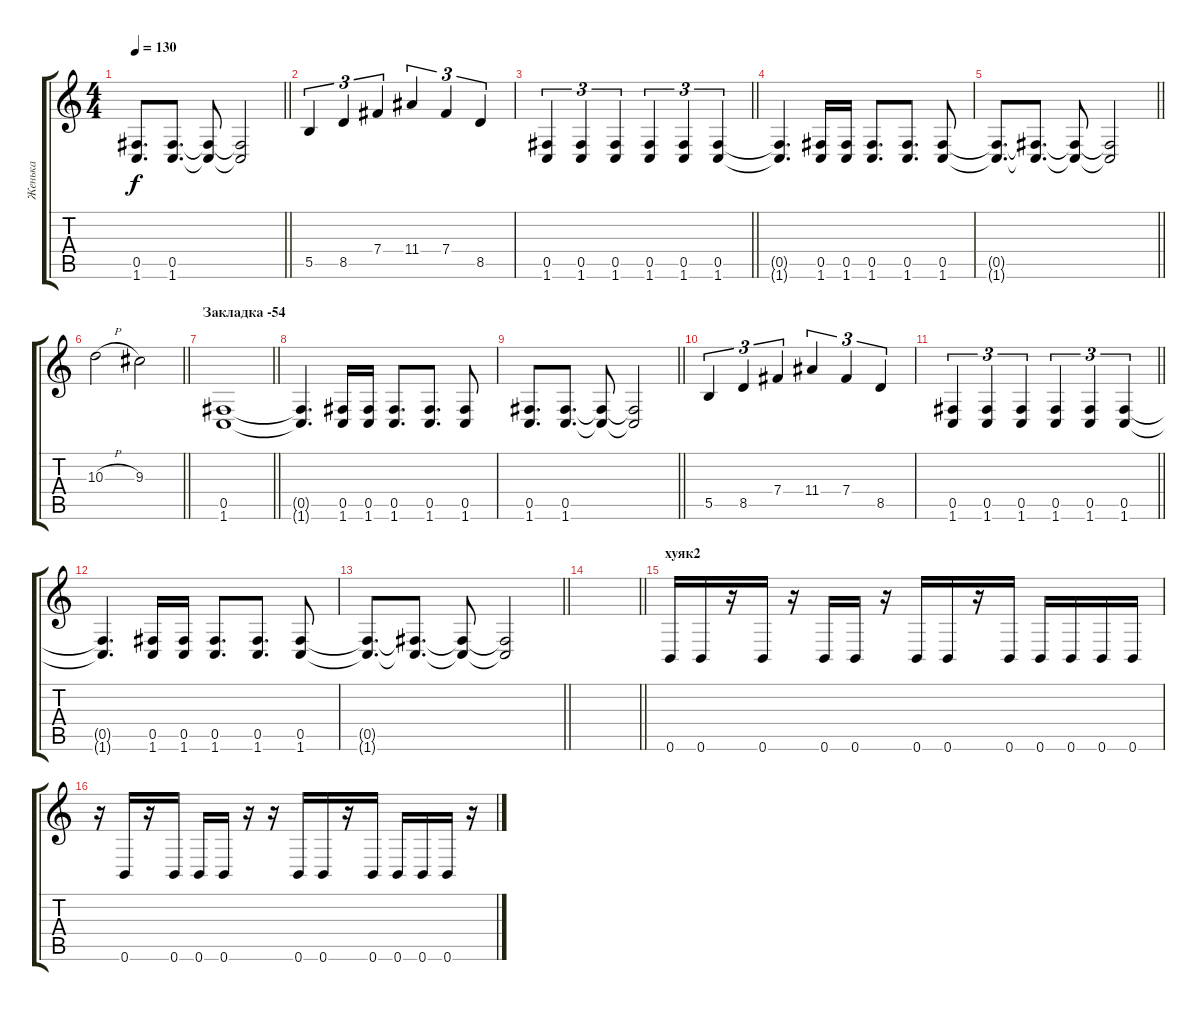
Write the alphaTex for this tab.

\track ("Женька" "Женька") {instrument distortionguitar}
\staff {score tabs}
\tuning (Db4 Ab3 E3 B2 Gb2 B1) {hide}
\ts (4 4)
\tempo 130
\clef g2
\barLineRight lightlight
\ks c
(0.5 1.6).8{d dy f} (0.5 1.6).8{d} (0.5{t} 1.6{t}).8 (0.5{t} 1.6{t}).2 |
5.5.4{tu (3 2)} 8.5.4{tu (3 2)} 7.4.4{tu (3 2)} 11.4.4{tu (3 2)} 7.4.4{tu (3 2)} 8.5.4{tu (3 2)} |
\barLineRight lightlight
(0.5 1.6).4{tu (3 2)} (0.5 1.6).4{tu (3 2)} (0.5 1.6).4{tu (3 2)} (0.5 1.6).4{tu (3 2)} (0.5 1.6).4{tu (3 2)} (0.5 1.6).4{tu (3 2)} |
(0.5{t} 1.6{t}).4{d} (0.5 1.6).16 (0.5 1.6).16 (0.5 1.6).8{d} (0.5 1.6).8{d} (0.5 1.6).8 |
\barLineRight lightlight
(0.5{t} 1.6{t}).8{d} (0.5{t} 1.6{t}).8{d} (0.5{t} 1.6{t}).8 (0.5{t} 1.6{t}).2 |
\barLineRight lightlight
10.3{h}.2 9.3.2 |
\section ("" "Закладка -54")
\barLineRight lightlight
(0.5 1.6).1 |
(0.5{t} 1.6{t}).4{d} (0.5 1.6).16 (0.5 1.6).16 (0.5 1.6).8{d} (0.5 1.6).8{d} (0.5 1.6).8 |
\barLineRight lightlight
(0.5 1.6).8{d} (0.5 1.6).8{d} (0.5{t} 1.6{t}).8 (0.5{t} 1.6{t}).2 |
5.5.4{tu (3 2)} 8.5.4{tu (3 2)} 7.4.4{tu (3 2)} 11.4.4{tu (3 2)} 7.4.4{tu (3 2)} 8.5.4{tu (3 2)} |
\barLineRight lightlight
(0.5 1.6).4{tu (3 2)} (0.5 1.6).4{tu (3 2)} (0.5 1.6).4{tu (3 2)} (0.5 1.6).4{tu (3 2)} (0.5 1.6).4{tu (3 2)} (0.5 1.6).4{tu (3 2)} |
(0.5{t} 1.6{t}).4{d} (0.5 1.6).16 (0.5 1.6).16 (0.5 1.6).8{d} (0.5 1.6).8{d} (0.5 1.6).8 |
\barLineRight lightlight
(0.5{t} 1.6{t}).8{d} (0.5{t} 1.6{t}).8{d} (0.5{t} 1.6{t}).8 (0.5{t} 1.6{t}).2 |
\barLineRight lightlight
|
\section ("" "хуяк2")
0.6.16 0.6.16 r.16 0.6.16 r.16 0.6.16 0.6.16 r.16 0.6.16 0.6.16 r.16 0.6.16 0.6.16 0.6.16 0.6.16 0.6.16 |
r.16 0.6.16 r.16 0.6.16 0.6.16 0.6.16 r.16 r.16 0.6.16 0.6.16 r.16 0.6.16 0.6.16 0.6.16 0.6.16 r.16
